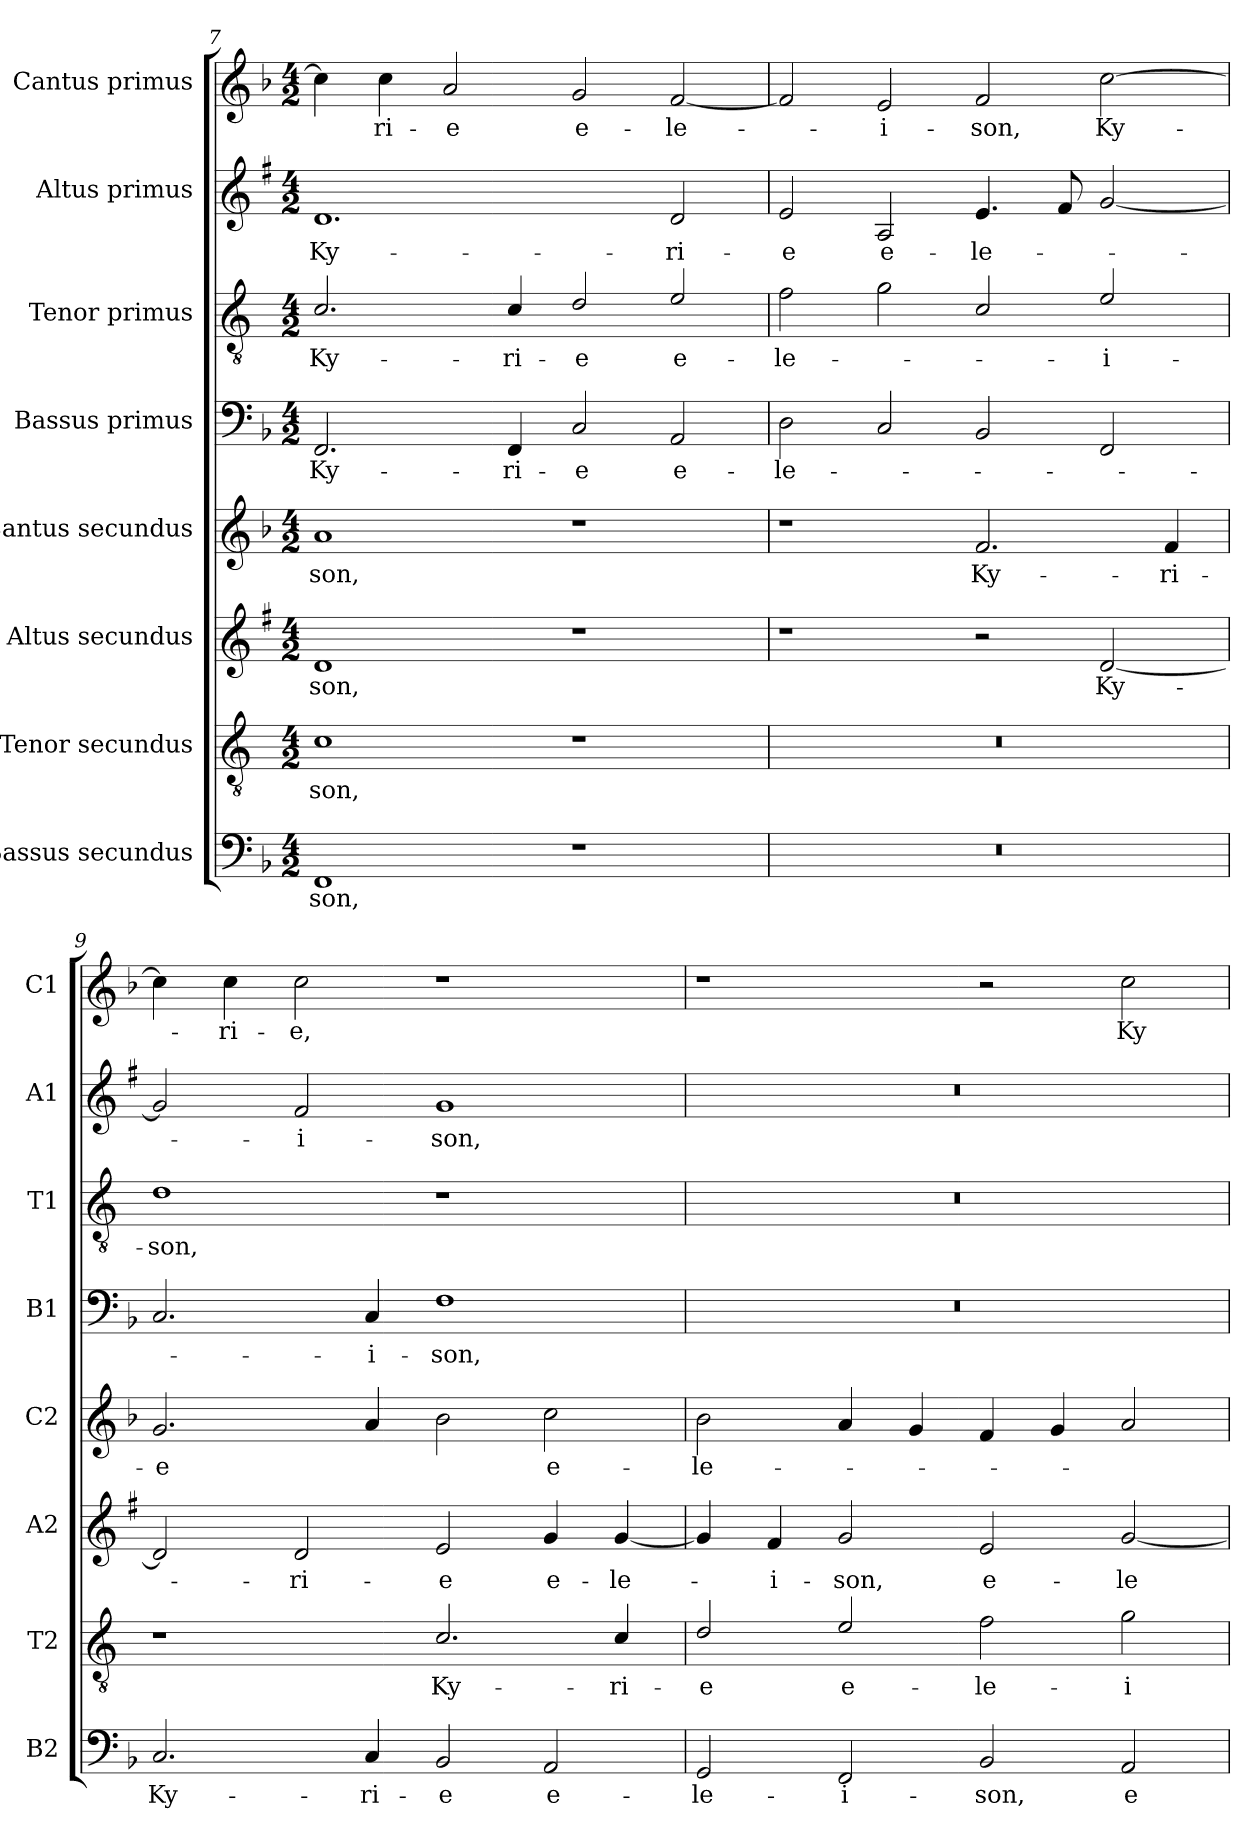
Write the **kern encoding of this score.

**kern	**text	**kern	**text	**kern	**text	**kern	**text	**kern	**text	**kern	**text	**kern	**text	**kern	**text
*part8	*part8	*part7	*part7	*part6	*part6	*part5	*part5	*part4	*part4	*part3	*part3	*part2	*part2	*part1	*part1
*staff8	*staff8	*staff7	*staff7	*staff6	*staff6	*staff5	*staff5	*staff4	*staff4	*staff3	*staff3	*staff2	*staff2	*staff1	*staff1
*I"Bassus secundus	*	*I"Tenor secundus	*	*I"Altus secundus	*	*I"Cantus secundus	*	*I"Bassus primus	*	*I"Tenor primus	*	*I"Altus primus	*	*I"Cantus primus	*
*I'B2	*	*I'T2	*	*I'A2	*	*I'C2	*	*I'B1	*	*I'T1	*	*I'A1	*	*I'C1	*
*clefF4	*	*clefGv2	*	*clefG2	*	*clefG2	*	*clefF4	*	*clefGv2	*	*clefG2	*	*clefG2	*
*	*	*ITrd4c7	*	*ITrd1c2	*	*	*	*	*	*ITrd4c7	*	*ITrd1c2	*	*	*
*k[b-]	*	*k[b-]	*	*k[b-]	*	*k[b-]	*	*k[b-]	*	*k[b-]	*	*k[b-]	*	*k[b-]	*
*F:	*	*F:	*	*F:	*	*F:	*	*F:	*	*F:	*	*F:	*	*F:	*
*M4/2	*	*M4/2	*	*M4/2	*	*M4/2	*	*M4/2	*	*M4/2	*	*M4/2	*	*M4/2	*
=7	=7	=7	=7	=7	=7	=7	=7	=7	=7	=7	=7	=7	=7	=7	=7
!	!LO:LY:b	!	!LO:LY:b	!	!LO:LY:b	!	!LO:LY:b	!	!LO:LY:b	!	!LO:LY:b	!	!LO:LY:b	!	!
1FF	-son,	1F	-son,	1c	-son,	1a	-son,	2.FF/	Ky-	2.F/	Ky-	1.c	Ky-	4cc\]	.
!	!	!	!	!	!	!	!	!	!	!	!	!	!	!	!LO:LY:b
.	.	.	.	.	.	.	.	.	.	.	.	.	.	4cc\	-ri-
!	!	!	!	!	!	!	!	!	!	!	!	!	!	!	!LO:LY:b
.	.	.	.	.	.	.	.	.	.	.	.	.	.	2a/	-e
!	!	!	!	!	!	!	!	!	!LO:LY:b	!	!LO:LY:b	!	!	!	!
.	.	.	.	.	.	.	.	4FF/	-ri-	4F/	-ri-	.	.	.	.
!	!	!	!	!	!	!	!	!	!LO:LY:b	!	!LO:LY:b	!	!	!	!LO:LY:b
1r	.	1r	.	1r	.	1r	.	2C/	-e	2G/	-e	.	.	2g/	e-
!	!	!	!	!	!	!	!	!	!LO:LY:b	!	!LO:LY:b	!	!LO:LY:b	!	!LO:LY:b
.	.	.	.	.	.	.	.	2AA/	e-	2A/	e-	2c/	-ri-	[2f/	-le-
=8	=8	=8	=8	=8	=8	=8	=8	=8	=8	=8	=8	=8	=8	=8	=8
!	!	!	!	!	!	!	!	!	!LO:LY:b	!	!LO:LY:b	!	!LO:LY:b	!	!
0r	.	0r	.	1r	.	1r	.	2D\	-le-	2B-\	-le-	2d/	-e	2f/]	.
!	!	!	!	!	!	!	!	!	!	!	!	!	!LO:LY:b	!	!LO:LY:b
.	.	.	.	.	.	.	.	2C/	.	2c\	.	2G/	e-	2e/	-i-
!	!	!	!	!	!	!	!LO:LY:b	!	!	!	!	!	!LO:LY:b	!	!LO:LY:b
.	.	.	.	2r	.	2.f/	Ky-	2BB-/	.	2F/	.	4.d/	-le-	2f/	-son,
.	.	.	.	.	.	.	.	.	.	.	.	8e/	.	.	.
!	!	!	!	!	!LO:LY:b	!	!	!	!	!	!LO:LY:b	!	!	!	!LO:LY:b
.	.	.	.	[2c/	Ky-	.	.	2FF/	.	2A/	-i-	[2f/	.	[2cc\	Ky-
!	!	!	!	!	!	!	!LO:LY:b	!	!	!	!	!	!	!	!
.	.	.	.	.	.	4f/	-ri-	.	.	.	.	.	.	.	.
=9	=9	=9	=9	=9	=9	=9	=9	=9	=9	=9	=9	=9	=9	=9	=9
!	!LO:LY:b	!	!	!	!	!	!LO:LY:b	!	!	!	!LO:LY:b	!	!	!	!
2.C/	Ky-	1r	.	2c/]	.	2.g/	-e	2.C/	.	1G	-son,	2f/]	.	4cc\]	.
!	!	!	!	!	!	!	!	!	!	!	!	!	!	!	!LO:LY:b
.	.	.	.	.	.	.	.	.	.	.	.	.	.	4cc\	-ri-
!	!	!	!	!	!LO:LY:b	!	!	!	!	!	!	!	!LO:LY:b	!	!LO:LY:b
.	.	.	.	2c/	-ri-	.	.	.	.	.	.	2e/	-i-	2cc\	-e,
!	!LO:LY:b	!	!	!	!	!	!	!	!LO:LY:b	!	!	!	!	!	!
4C/	-ri-	.	.	.	.	4a/	.	4C/	-i-	.	.	.	.	.	.
!	!LO:LY:b	!	!LO:LY:b	!	!LO:LY:b	!	!	!	!LO:LY:b	!	!	!	!LO:LY:b	!	!
2BB-/	-e	2.F/	Ky-	2d/	-e	2b-\	.	1F	-son,	1r	.	1f	-son,	1r	.
!	!LO:LY:b	!	!	!	!LO:LY:b	!	!LO:LY:b	!	!	!	!	!	!	!	!
2AA/	e-	.	.	4f/	e-	2cc\	e-	.	.	.	.	.	.	.	.
!	!	!	!LO:LY:b	!	!LO:LY:b	!	!	!	!	!	!	!	!	!	!
.	.	4F/	-ri-	[4f/	-le-	.	.	.	.	.	.	.	.	.	.
!!LO:PB:g=z
=10	=10	=10	=10	=10	=10	=10	=10	=10	=10	=10	=10	=10	=10	=10	=10
!	!LO:LY:b	!	!LO:LY:b	!	!	!	!LO:LY:b	!	!	!	!	!	!	!	!
2GG/	-le-	2G/	-e	4f/]	.	2b-\	-le-	0r	.	0r	.	0r	.	1r	.
!	!	!	!	!	!LO:LY:b	!	!	!	!	!	!	!	!	!	!
.	.	.	.	4e/	-i-	.	.	.	.	.	.	.	.	.	.
!	!LO:LY:b	!	!LO:LY:b	!	!LO:LY:b	!	!	!	!	!	!	!	!	!	!
2FF/	-i-	2A/	e-	2f/	-son,	4a/	.	.	.	.	.	.	.	.	.
.	.	.	.	.	.	4g/	.	.	.	.	.	.	.	.	.
!	!LO:LY:b	!	!LO:LY:b	!	!LO:LY:b	!	!	!	!	!	!	!	!	!	!
2BB-/	-son,	2B-\	-le-	2d/	e-	4f/	.	.	.	.	.	.	.	2r	.
.	.	.	.	.	.	4g/	.	.	.	.	.	.	.	.	.
!	!LO:LY:b	!	!LO:LY:b	!	!LO:LY:b	!	!	!	!	!	!	!	!	!	!LO:LY:b
2AA/	e-	2c\	-i-	[2f/	-le-	2a/	.	.	.	.	.	.	.	2cc\	Ky-
=	=	=	=	=	=	=	=	=	=	=	=	=	=	=	=
*-	*-	*-	*-	*-	*-	*-	*-	*-	*-	*-	*-	*-	*-	*-	*-
